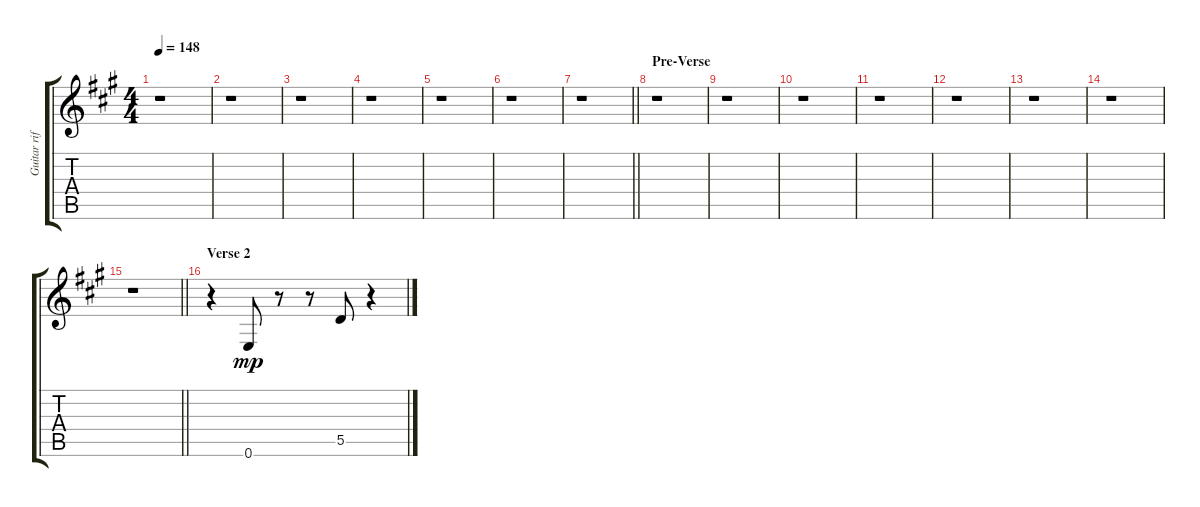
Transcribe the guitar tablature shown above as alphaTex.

\track ("Guitar riff overdrive" "Guitar rif") {instrument overdrivenguitar}
\staff {score tabs}
\tuning (E4 B3 G3 D3 A2 E2) {hide}
\ts (4 4)
\tempo 148
\clef g2
\ks a
r.1{dy mp} |
r.1 |
r.1 |
r.1 |
r.1 |
r.1 |
\barLineRight lightlight
r.1 |
\section ("" "Pre-Verse")
r.1 |
r.1 |
r.1 |
r.1 |
r.1 |
r.1 |
r.1 |
\barLineRight lightlight
r.1 |
\section ("" "Verse 2")
r.4 0.6.8 r.8 r.8 5.5.8 r.4
